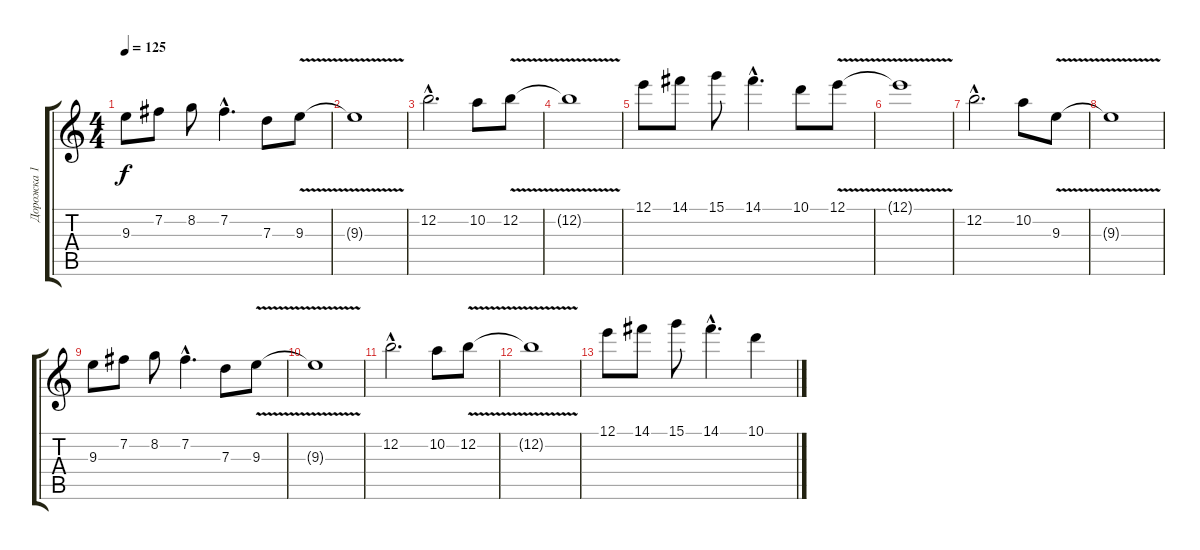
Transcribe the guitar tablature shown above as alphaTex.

\track ("Дорожка 1" "Дорожка 1") {instrument distortionguitar}
\staff {score tabs}
\tuning (E4 B3 G3 D3 A2 E2) {hide}
\ts (4 4)
\tempo 125
\clef g2
\ks c
9.3.8{dy f} 7.2.8 8.2.8 7.2{hac}.4{d} 7.3.8 9.3{v}.8 |
9.3{t}.1 |
12.2{hac}.2{d} 10.2.8 12.2{v}.8 |
12.2{t}.1 |
12.1.8 14.1.8 15.1.8 14.1{hac}.4{d} 10.1.8 12.1{v}.8 |
12.1{t}.1 |
12.2{hac}.2{d} 10.2.8 9.3{v}.8 |
9.3{t}.1 |
9.3.8 7.2.8 8.2.8 7.2{hac}.4{d} 7.3.8 9.3{v}.8 |
9.3{t}.1 |
12.2{hac}.2{d} 10.2.8 12.2{v}.8 |
12.2{t}.1 |
12.1.8 14.1.8 15.1.8 14.1{hac}.4{d} 10.1.4
